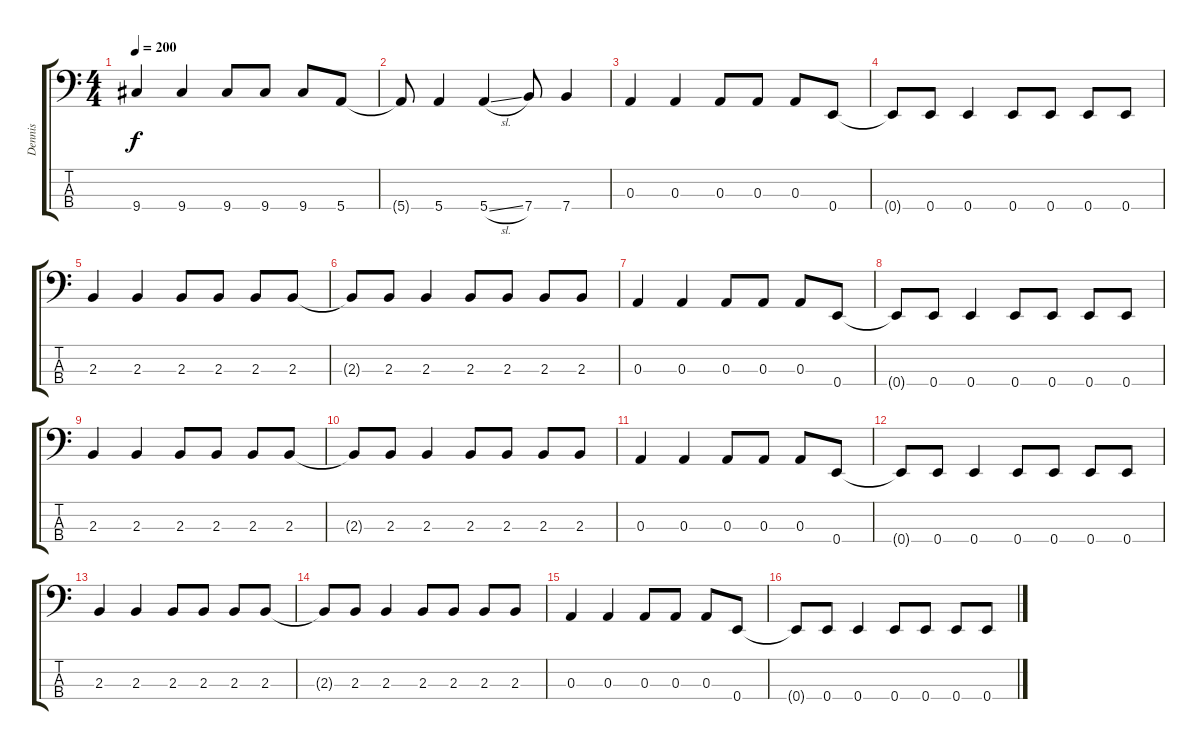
\track ("Dennis" "Dennis") {instrument electricbassfinger}
\staff {score tabs}
\tuning (G2 D2 A1 E1) {hide}
\ts (4 4)
\tempo 200
\clef f4
\ks c
9.4.4{dy f} 9.4.4 9.4.8 9.4.8 9.4.8 5.4.8 |
5.4{t}.8 5.4.4 5.4{sl}.4 7.4.8 7.4.4 |
0.3.4 0.3.4 0.3.8 0.3.8 0.3.8 0.4.8 |
0.4{t}.8 0.4.8 0.4.4 0.4.8 0.4.8 0.4.8 0.4.8 |
2.3.4 2.3.4 2.3.8 2.3.8 2.3.8 2.3.8 |
2.3{t}.8 2.3.8 2.3.4 2.3.8 2.3.8 2.3.8 2.3.8 |
0.3.4 0.3.4 0.3.8 0.3.8 0.3.8 0.4.8 |
0.4{t}.8 0.4.8 0.4.4 0.4.8 0.4.8 0.4.8 0.4.8 |
2.3.4 2.3.4 2.3.8 2.3.8 2.3.8 2.3.8 |
2.3{t}.8 2.3.8 2.3.4 2.3.8 2.3.8 2.3.8 2.3.8 |
0.3.4 0.3.4 0.3.8 0.3.8 0.3.8 0.4.8 |
0.4{t}.8 0.4.8 0.4.4 0.4.8 0.4.8 0.4.8 0.4.8 |
2.3.4 2.3.4 2.3.8 2.3.8 2.3.8 2.3.8 |
2.3{t}.8 2.3.8 2.3.4 2.3.8 2.3.8 2.3.8 2.3.8 |
0.3.4 0.3.4 0.3.8 0.3.8 0.3.8 0.4.8 |
0.4{t}.8 0.4.8 0.4.4 0.4.8 0.4.8 0.4.8 0.4.8
